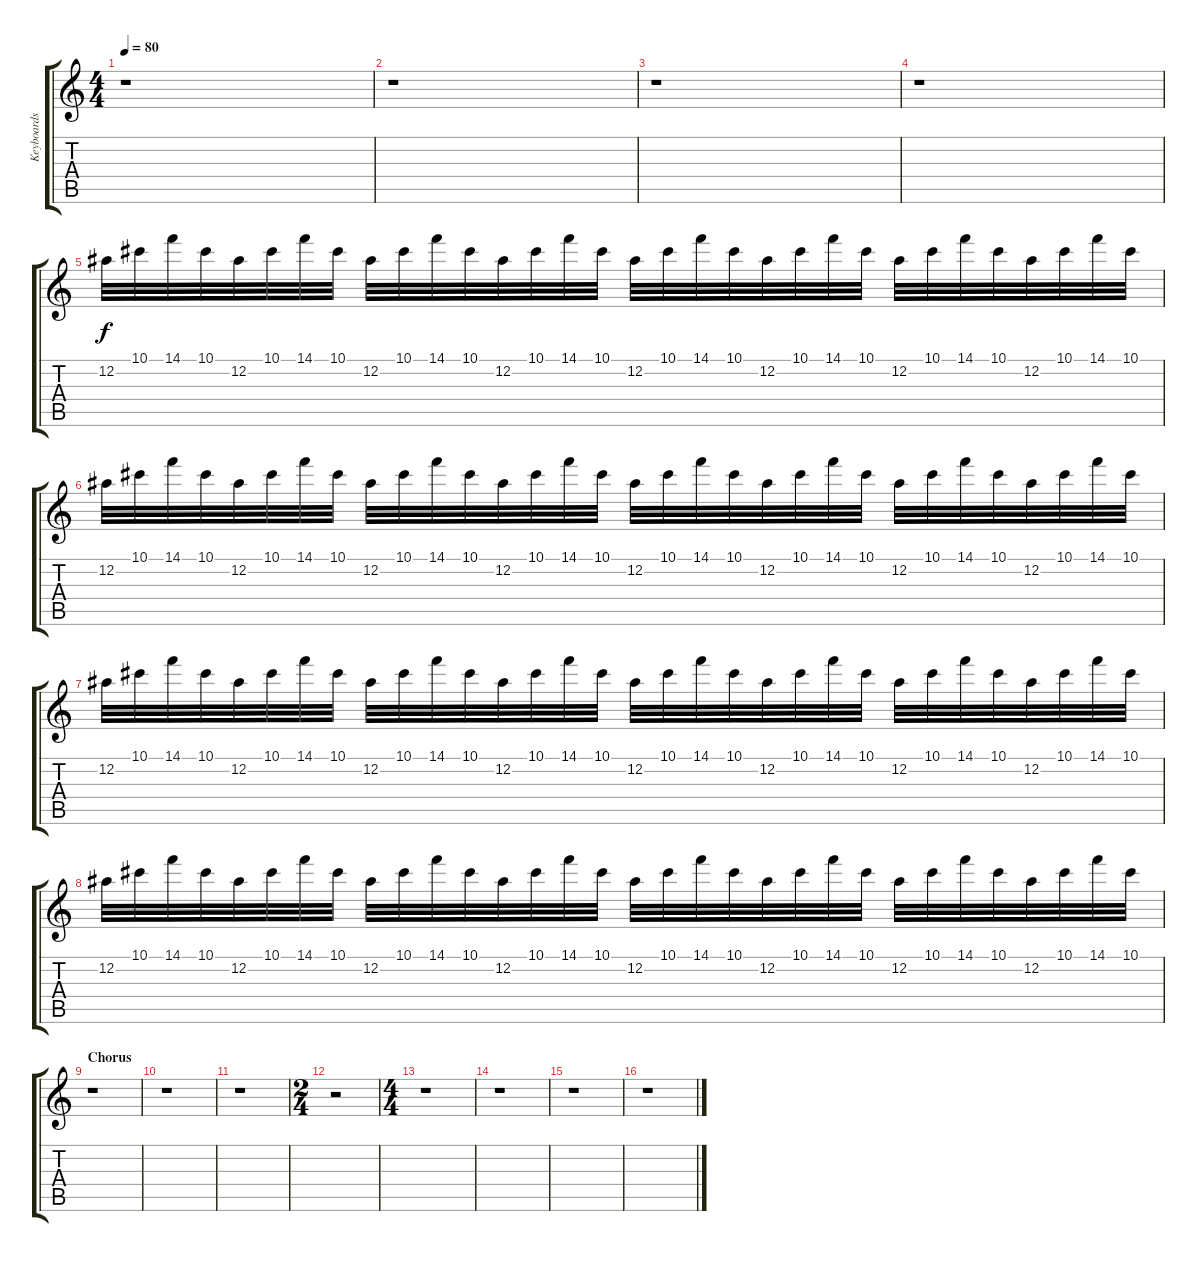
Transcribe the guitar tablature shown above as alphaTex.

\track ("Keyboards" "Keyboards") {instrument contrabass}
\staff {score tabs}
\tuning (Eb4 Bb3 Gb3 Db3 Ab2 Db2) {hide}
\ts (4 4)
\tempo 80
\clef g2
\ks c
r.1{dy f} |
r.1 |
r.1 |
r.1 |
12.2.32{instrument tremolostrings} 10.1.32 14.1.32 10.1.32 12.2.32 10.1.32 14.1.32 10.1.32 12.2.32 10.1.32 14.1.32 10.1.32 12.2.32 10.1.32 14.1.32 10.1.32 12.2.32 10.1.32 14.1.32 10.1.32 12.2.32 10.1.32 14.1.32 10.1.32 12.2.32 10.1.32 14.1.32 10.1.32 12.2.32 10.1.32 14.1.32 10.1.32 |
12.2.32 10.1.32 14.1.32 10.1.32 12.2.32 10.1.32 14.1.32 10.1.32 12.2.32 10.1.32 14.1.32 10.1.32 12.2.32 10.1.32 14.1.32 10.1.32 12.2.32 10.1.32 14.1.32 10.1.32 12.2.32 10.1.32 14.1.32 10.1.32 12.2.32 10.1.32 14.1.32 10.1.32 12.2.32 10.1.32 14.1.32 10.1.32 |
12.2.32 10.1.32 14.1.32 10.1.32 12.2.32 10.1.32 14.1.32 10.1.32 12.2.32 10.1.32 14.1.32 10.1.32 12.2.32 10.1.32 14.1.32 10.1.32 12.2.32 10.1.32 14.1.32 10.1.32 12.2.32 10.1.32 14.1.32 10.1.32 12.2.32 10.1.32 14.1.32 10.1.32 12.2.32 10.1.32 14.1.32 10.1.32 |
12.2.32 10.1.32 14.1.32 10.1.32 12.2.32 10.1.32 14.1.32 10.1.32 12.2.32 10.1.32 14.1.32 10.1.32 12.2.32 10.1.32 14.1.32 10.1.32 12.2.32 10.1.32 14.1.32 10.1.32 12.2.32 10.1.32 14.1.32 10.1.32 12.2.32 10.1.32 14.1.32 10.1.32 12.2.32 10.1.32 14.1.32 10.1.32 |
\section ("" "Chorus")
r.1 |
r.1 |
r.1 |
\ts (2 4)
r.2 |
\ts (4 4)
r.1 |
r.1 |
r.1 |
r.1
